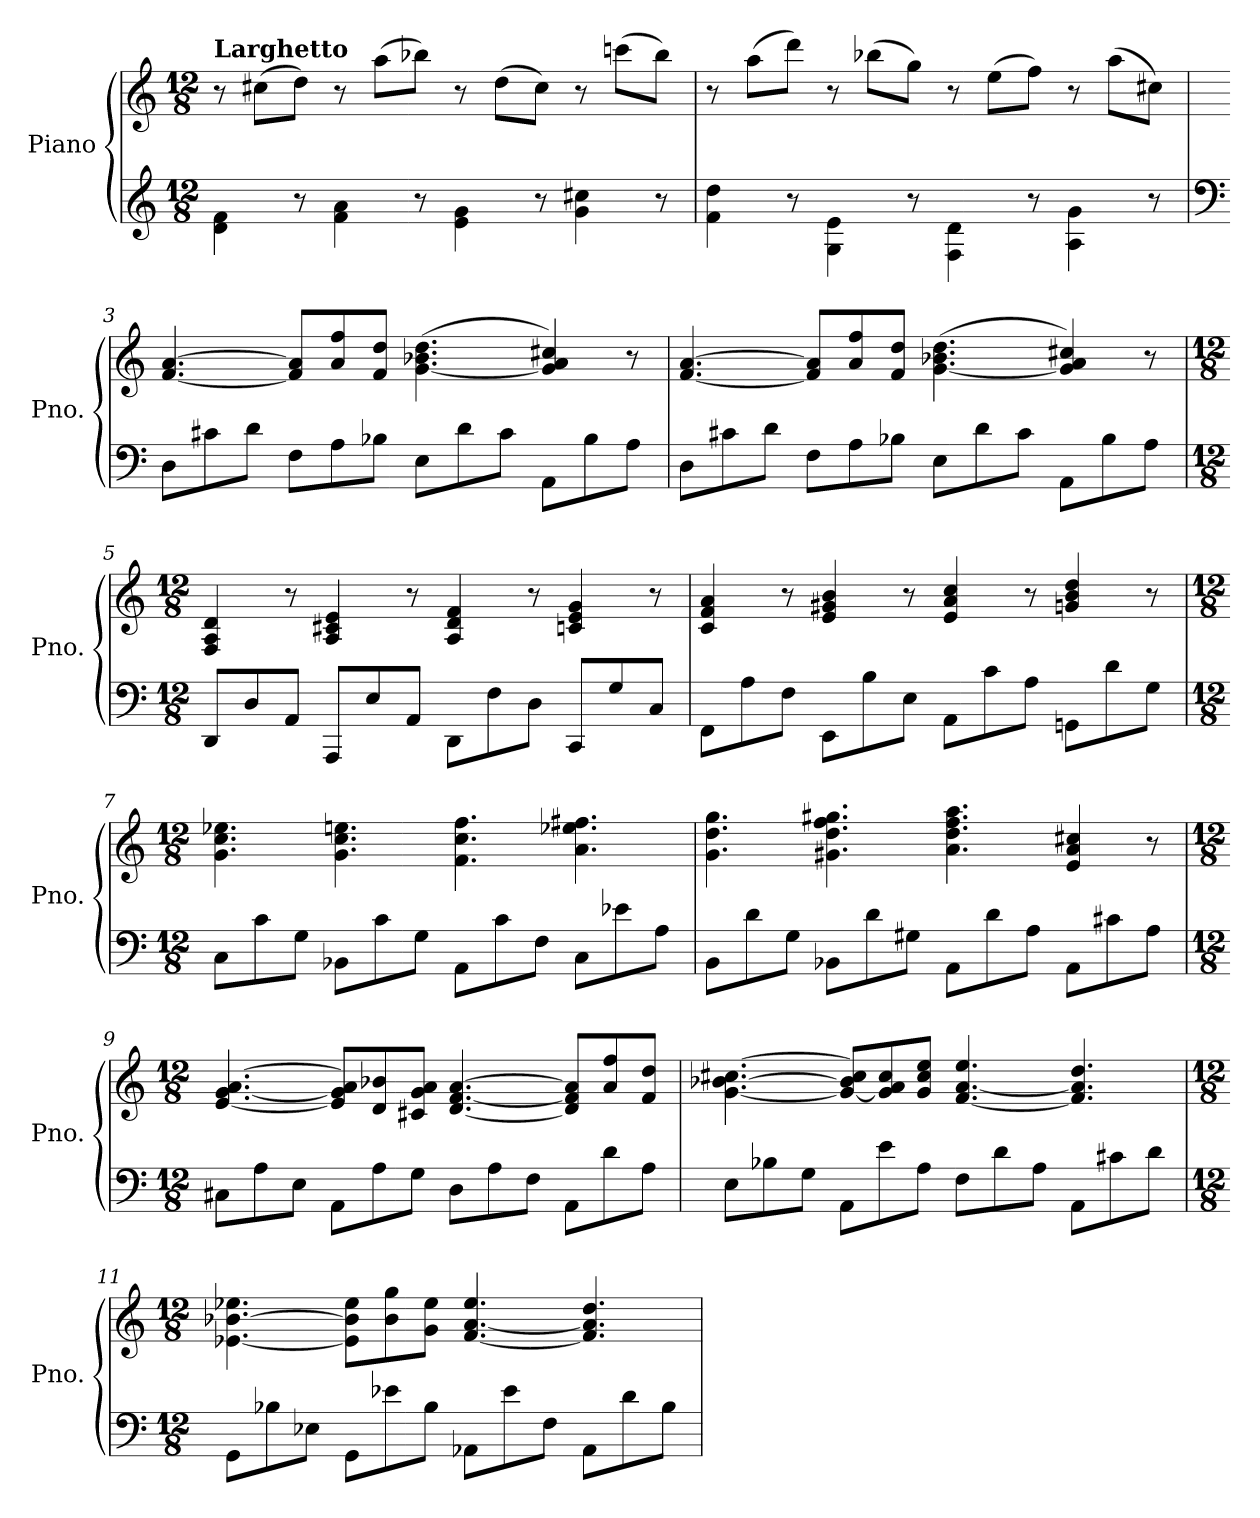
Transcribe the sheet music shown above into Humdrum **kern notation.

**kern	**kern
*part1	*part1
*staff2	*staff1
*I"Piano	*
*I'Pno.	*
*clefG2	*clefG2
*k[]	*k[]
*M12/8	*M12/8
*MM64	*MM64
=1	=1
!	!LO:TX:a:B:t=Larghetto
4d\ 4f\	8r
.	(>8cc#X\L
8r	8dd\J)
4f\ 4a\	8r
.	(>8aa\L
8r	8bb-X\J)
4e\ 4g\	8r
.	(>8dd\L
8r	8cc#\J)
4g\ 4cc#X\	8r
.	(>8cccn\L
8r	8bb-\J)
=2	=2
4f\ 4dd\	8r
.	(>8aa\L
8r	8ddd\J)
4G\ 4e\	8r
.	(>8bb-X\L
8r	8gg\J)
4F\ 4d\	8r
.	(>8ee\L
8r	8ff\J)
4A\ 4g\	8r
.	(>8aa\L
8r	8cc#X\J)
=3	=3
*clefF4	*
8D\L	[4.f/ [4.a/
8c#X\	.
8d\J	.
8F\L	8f/] 8a/]L
8A\	8a/ 8ff/
8B-X\J	8f/ 8dd/J
8E\L	(>[4.g\ 4.b-X\ 4.dd\
8d\	.
8c#\J	.
8AA\L	4g/] 4a/ 4cc#X/)
8B-\	.
8A\J	8r
!!LO:LB:g=z
=4	=4
8D\L	[4.f/ [4.a/
8c#X\	.
8d\J	.
8F\L	8f/] 8a/]L
8A\	8a/ 8ff/
8B-X\J	8f/ 8dd/J
8E\L	(>[4.g\ 4.b-X\ 4.dd\
8d\	.
8c#\J	.
8AA\L	4g/] 4a/ 4cc#X/)
8B-\	.
8A\J	8r
=5	=5
*M12/8	*M12/8
8DD/L	4F/ 4A/ 4d/
8D/	.
8AA/J	8r
8AAA/L	4A/ 4c#X/ 4e/
8E/	.
8AA/J	8r
8DD\L	4A/ 4d/ 4f/
8F\	.
8D\J	8r
8CC/L	4cn/ 4e/ 4g/
8G/	.
8C/J	8r
=6	=6
8FF\L	4c/ 4f/ 4a/
8A\	.
8F\J	8r
8EE\L	4e/ 4g#X/ 4b/
8B\	.
8E\J	8r
8AA\L	4e/ 4a/ 4cc/
8c\	.
8A\J	8r
8GGn\L	4gn/ 4b/ 4dd/
8d\	.
8G\J	8r
!!LO:LB:g=z
=7	=7
*M12/8	*M12/8
8C\L	4.g\ 4.cc\ 4.ee-X\
8c\	.
8G\J	.
8BB-X\L	4.g\ 4.cc\ 4.een\
8c\	.
8G\J	.
8AA\L	4.f\ 4.cc\ 4.ff\
8c\	.
8F\J	.
8C\L	4.a\ 4.ee-X\ 4.ff#X\
8e-X\	.
8A\J	.
=8	=8
8BB\L	4.g\ 4.dd\ 4.gg\
8d\	.
8G\J	.
8BB-X\L	4.g#X\ 4.dd\ 4.ff\ 4.gg#X\
8d\	.
8G#X\J	.
8AA\L	4.a\ 4.dd\ 4.ff\ 4.aa\
8d\	.
8A\J	.
8AA\L	4e/ 4a/ 4cc#X/
8c#X\	.
8A\J	8r
=9	=9
*M12/8	*M12/8
8C#X\L	[4.e/ [4.g/ [4.a/
8A\	.
8E\J	.
8AA\L	8e/] 8g/] 8a/]L
8A\	8d/ 8b-X/
8G\J	8c#X/ 8g/ 8a/J
8D\L	[4.d/ [4.f/ [4.a/
8A\	.
8F\J	.
8AA\L	8d/] 8f/] 8a/]L
8d\	8a/ 8ff/
8A\J	8f/ 8dd/J
!!LO:LB:g=z
=10	=10
8E\L	[4.g\ [4.b-X\ [4.cc#X\
8B-X\	.
8G\J	.
8AA\L	8g/_ 8b-/] 8cc#/]L
8e\	8g/] 8a/ 8cc#/
8A\J	8g/ 8cc#/ 8ee/J
8F\L	[4.f/ [4.a/ 4.ee/
8d\	.
8A\J	.
8AA\L	4.f/] 4.a/] 4.dd/
8c#X\	.
8d\J	.
=11	=11
*M12/8	*M12/8
8GG\L	[4.e-X\ [4.b-X\ 4.ee-X\
8B-X\	.
8E-X\J	.
8GG\L	8e-\] 8b-\] 8ee-\L
8e-X\	8b-\ 8gg\
8B-\J	8g\ 8ee-\J
8AA-X\L	[4.f/ [4.a/ 4.ee-/
8e-\	.
8F\J	.
8AA-\L	4.f/] 4.a/] 4.dd/
8d\	.
8B-\J	.
=	=
*-	*-
